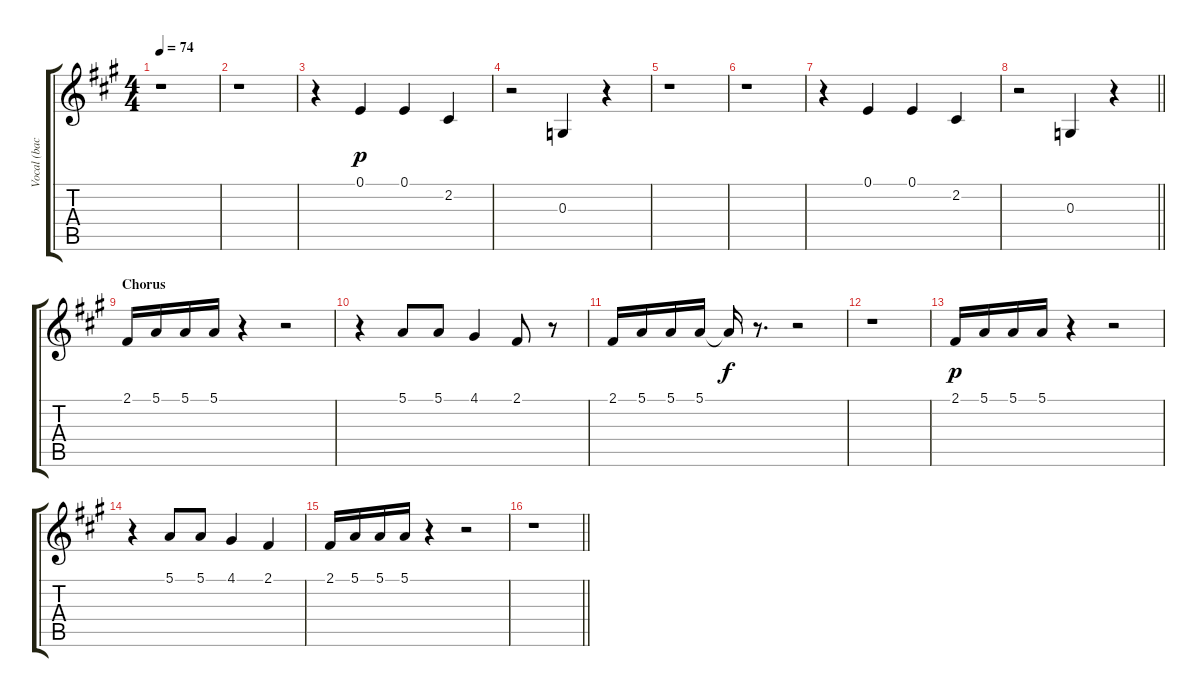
\track ("Vocal (backup)" "Vocal (bac") {instrument rockorgan}
\staff {score tabs}
\tuning (E4 B3 G3 D3 A2 E2) {hide}
\ts (4 4)
\tempo 74
\clef g2
\ks a
r.1{dy p} |
r.1 |
r.4 0.1.4 0.1.4 2.2.4 |
r.2 0.3.4 r.4 |
r.1 |
r.1 |
r.4 0.1.4 0.1.4 2.2.4 |
\barLineRight lightlight
r.2 0.3.4 r.4 |
\section ("" "Chorus")
2.1.16 5.1.16 5.1.16 5.1.16 r.4 r.2 |
r.4 5.1.8 5.1.8 4.1.4 2.1.8 r.8 |
2.1.16 5.1.16 5.1.16 5.1.16 5.1{t}.16{dy f} r.8{d} r.2 |
r.1 |
2.1.16{dy p} 5.1.16 5.1.16 5.1.16 r.4 r.2 |
r.4 5.1.8 5.1.8 4.1.4 2.1.4 |
2.1.16 5.1.16 5.1.16 5.1.16 r.4 r.2 |
\barLineRight lightlight
r.1
